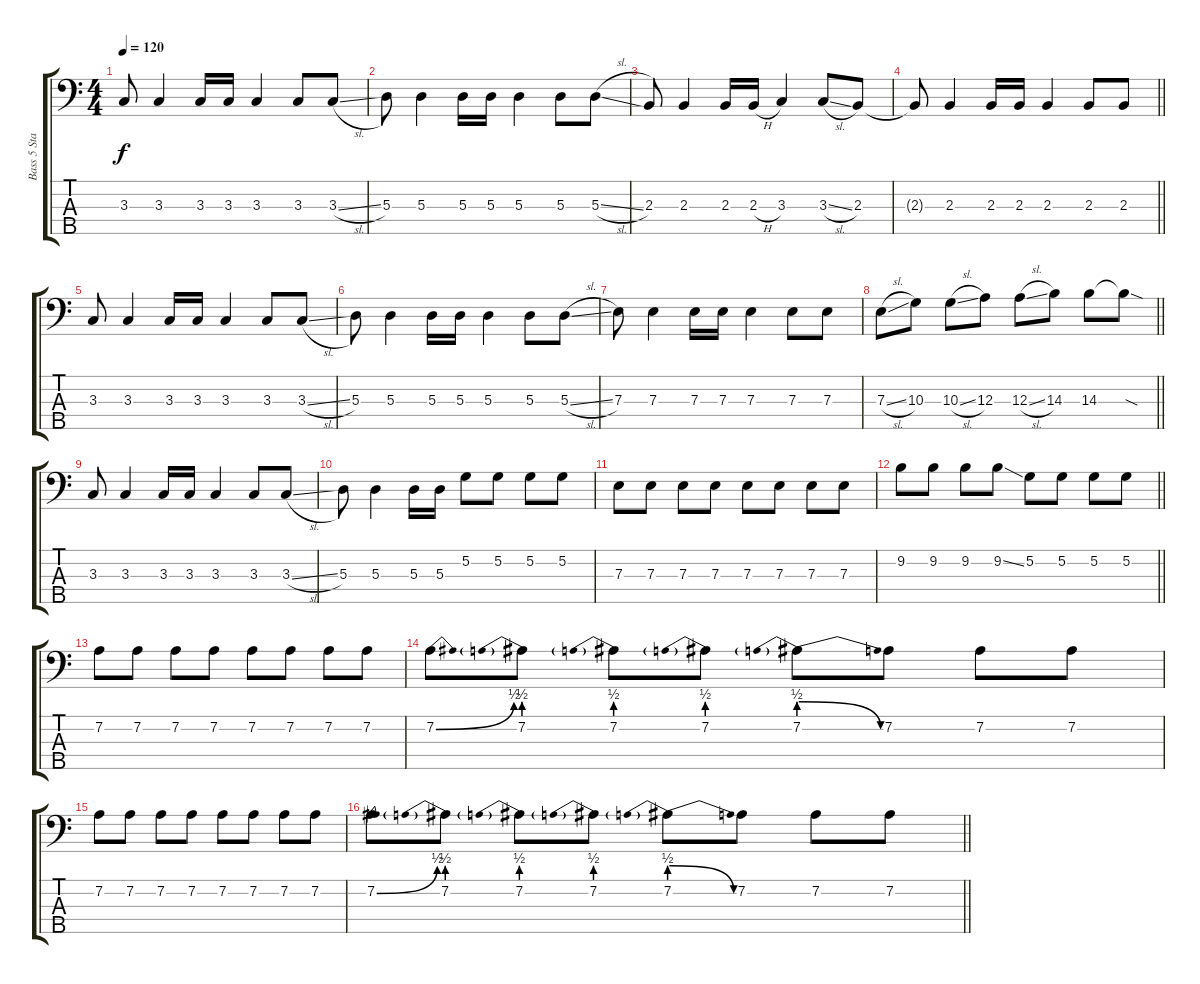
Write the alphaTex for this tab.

\track ("Bass 5 Standard" "Bass 5 Sta") {instrument electricbassfinger}
\staff {score tabs}
\tuning (G2 D2 A1 E1 B0) {hide}
\ts (4 4)
\tempo 120
\clef f4
\ks c
3.3.8{dy f} 3.3.4 3.3.16 3.3.16 3.3.4 3.3.8 3.3{sl}.8 |
5.3.8 5.3.4 5.3.16 5.3.16 5.3.4 5.3.8 5.3{sl}.8 |
2.3.8 2.3.4 2.3.16 2.3{h}.16 3.3.4 3.3{sl}.8 2.3.8 |
\barLineRight lightlight
2.3{t}.8 2.3.4 2.3.16 2.3.16 2.3.4 2.3.8 2.3.8 |
3.3.8 3.3.4 3.3.16 3.3.16 3.3.4 3.3.8 3.3{sl}.8 |
5.3.8 5.3.4 5.3.16 5.3.16 5.3.4 5.3.8 5.3{sl}.8 |
7.3.8 7.3.4 7.3.16 7.3.16 7.3.4 7.3.8 7.3.8 |
\barLineRight lightlight
7.3{sl}.8 10.3.8 10.3{sl}.8 12.3.8 12.3{sl}.8 14.3.8 14.3.8 14.3{sod t}.8 |
3.3.8 3.3.4 3.3.16 3.3.16 3.3.4 3.3.8 3.3{sl}.8 |
5.3.8 5.3.4 5.3.16 5.3.16 5.2.8 5.2.8 5.2.8 5.2.8 |
7.3.8 7.3.8 7.3.8 7.3.8 7.3.8 7.3.8 7.3.8 7.3.8 |
\barLineRight lightlight
9.2.8 9.2.8 9.2.8 9.2{ss}.8 5.2.8 5.2.8 5.2.8 5.2.8 |
\section ("" "")
7.2.8 7.2.8 7.2.8 7.2.8 7.2.8 7.2.8 7.2.8 7.2.8 |
7.2{be (bend 0 0 60 2)}.8 7.2{be (prebend 0 2 60 2)}.8 7.2{be (prebend 0 2 60 2)}.8 7.2{be (prebend 0 2 60 2)}.8 7.2{be (prebendrelease 0 2 60 0)}.8 7.2.8 7.2.8 7.2.8 |
7.2.8 7.2.8 7.2.8 7.2.8 7.2.8 7.2.8 7.2.8 7.2.8 |
\barLineRight lightlight
7.2{be (bend 0 0 60 2)}.8 7.2{be (prebend 0 2 60 2)}.8 7.2{be (prebend 0 2 60 2)}.8 7.2{be (prebend 0 2 60 2)}.8 7.2{be (prebendrelease 0 2 60 0)}.8 7.2.8 7.2.8 7.2.8
